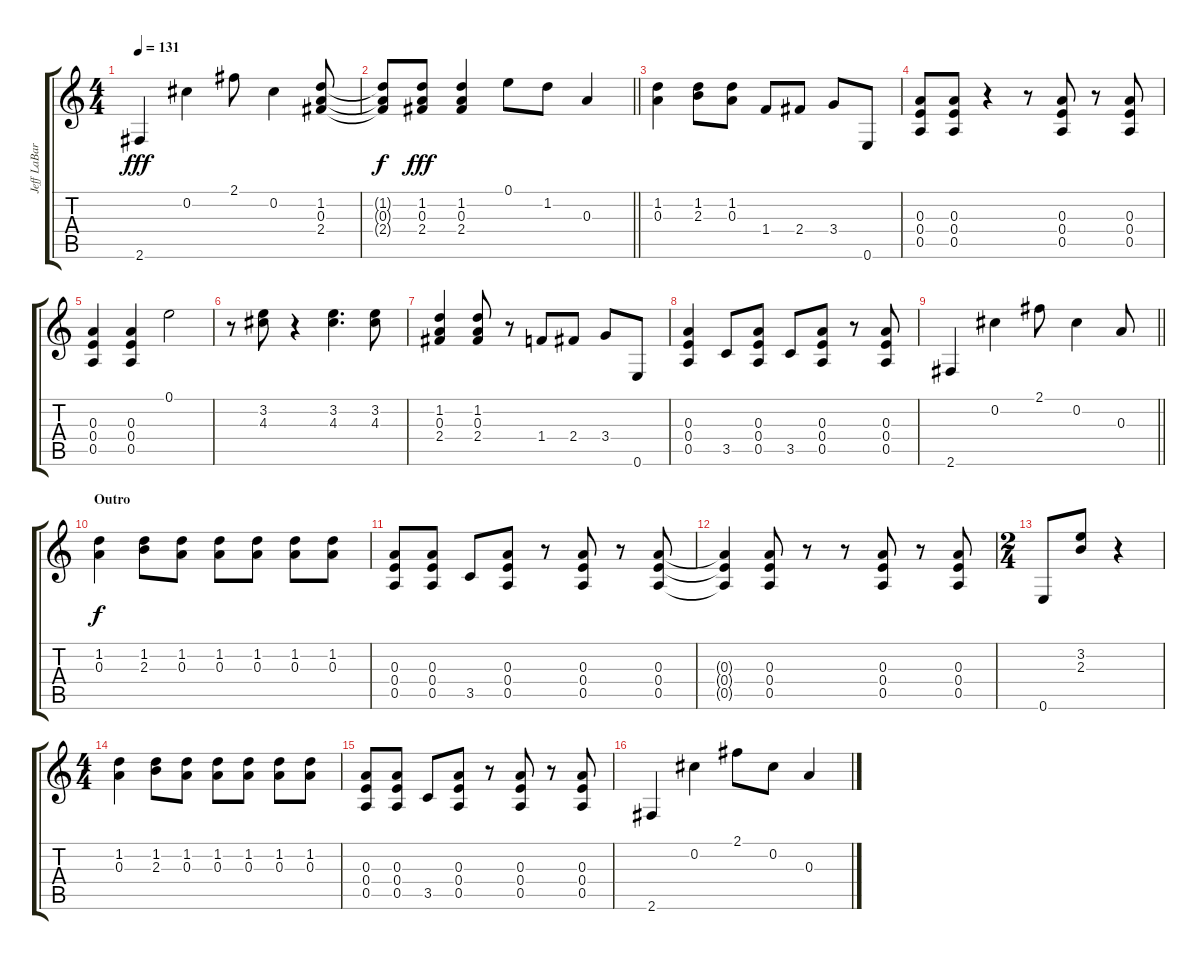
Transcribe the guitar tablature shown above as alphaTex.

\track ("Jeff LaBar- Rhytm Guitar" "Jeff LaBar") {instrument overdrivenguitar}
\staff {score tabs}
\tuning (E4 Db4 A3 E3 A2 E2) {hide}
\ts (4 4)
\tempo 131
\clef g2
\ks c
2.6.4{dy fff} 0.2.4 2.1.8 0.2.4 (1.2 0.3 2.4).8 |
\barLineRight lightlight
(1.2{t} 0.3{t} 2.4{t}).8{dy f} (1.2 0.3 2.4).8{dy fff} (1.2 0.3 2.4).4 0.1.8 1.2.8 0.3.4 |
(1.2 0.3).4 (1.2 2.3).8 (1.2 0.3).8 1.4.8 2.4.8 3.4.8 0.6.8 |
(0.3 0.4 0.5).8 (0.3 0.4 0.5).8 r.4 r.8 (0.3 0.4 0.5).8 r.8 (0.3 0.4 0.5).8 |
(0.3 0.4 0.5).4 (0.3 0.4 0.5).4 0.1.2 |
r.8 (3.2 4.3).8 r.4 (3.2 4.3).4{d} (3.2 4.3).8 |
(1.2 0.3 2.4).4 (1.2 0.3 2.4).8 r.8 1.4.8 2.4.8 3.4.8 0.6.8 |
(0.3 0.4 0.5).4 3.5.8 (0.3 0.4 0.5).8 3.5.8 (0.3 0.4 0.5).8 r.8 (0.3 0.4 0.5).8 |
\barLineRight lightlight
2.6.4 0.2.4 2.1.8 0.2.4 0.3.8 |
\section ("" "Outro")
(1.2 0.3).4{dy f} (1.2 2.3).8 (1.2 0.3).8 (1.2 0.3).8 (1.2 0.3).8 (1.2 0.3).8 (1.2 0.3).8 |
(0.3 0.4 0.5).8 (0.3 0.4 0.5).8 3.5.8 (0.3 0.4 0.5).8 r.8 (0.3 0.4 0.5).8 r.8 (0.3 0.4 0.5).8 |
(0.3{t} 0.4{t} 0.5{t}).4 (0.3 0.4 0.5).8 r.8 r.8 (0.3 0.4 0.5).8 r.8 (0.3 0.4 0.5).8 |
\ts (2 4)
0.6.8 (3.2 2.3).8 r.4 |
\ts (4 4)
(1.2 0.3).4 (1.2 2.3).8 (1.2 0.3).8 (1.2 0.3).8 (1.2 0.3).8 (1.2 0.3).8 (1.2 0.3).8 |
(0.3 0.4 0.5).8 (0.3 0.4 0.5).8 3.5.8 (0.3 0.4 0.5).8 r.8 (0.3 0.4 0.5).8 r.8 (0.3 0.4 0.5).8 |
2.6.4 0.2.4 2.1.8 0.2.8 0.3.4
